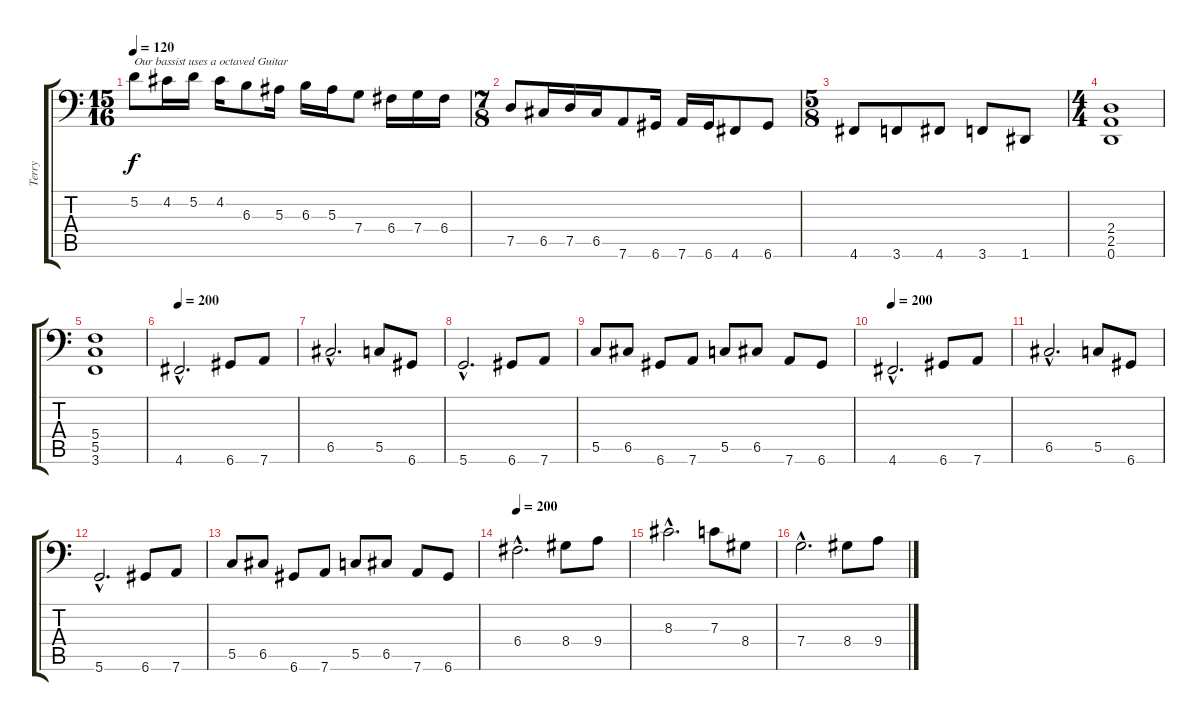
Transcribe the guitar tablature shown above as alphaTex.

\track ("Terry" "Terry") {instrument electricbasspick}
\staff {score tabs}
\tuning (D3 A2 F2 C2 G1 D1) {hide}
\ts (15 16)
\tempo 120
\tempo 160
\tempo 120
\clef f4
\ks c
5.2.8{txt "Our bassist uses a octaved Guitar" dy f instrument electricbasspick} 4.2.16 5.2.16 4.2.16 6.3.8 5.3.16 6.3.16 5.3.16 7.4.8 6.4.16 7.4.16 6.4.16 |
\ts (7 8)
7.5.8 6.5.16 7.5.16 6.5.16 7.6.8 6.6.16 7.6.16 6.6.16 4.6.8 6.6.8 |
\ts (5 8)
4.6.8 3.6.8 4.6.8 3.6.8 1.6.8 |
\ts (4 4)
(2.4 2.5 0.6).1 |
(5.4 5.5 3.6).1 |
\tempo 200
4.6{hac}.2{d} 6.6.8 7.6.8 |
6.5{hac}.2{d} 5.5.8 6.6.8 |
5.6{hac}.2{d} 6.6.8 7.6.8 |
5.5.8 6.5.8 6.6.8 7.6.8 5.5.8 6.5.8 7.6.8 6.6.8 |
\tempo 200
4.6{hac}.2{d} 6.6.8 7.6.8 |
6.5{hac}.2{d} 5.5.8 6.6.8 |
5.6{hac}.2{d} 6.6.8 7.6.8 |
5.5.8 6.5.8 6.6.8 7.6.8 5.5.8 6.5.8 7.6.8 6.6.8 |
\tempo 200
6.4{hac}.2{d} 8.4.8 9.4.8 |
8.3{hac}.2{d} 7.3.8 8.4.8 |
7.4{hac}.2{d} 8.4.8 9.4.8
